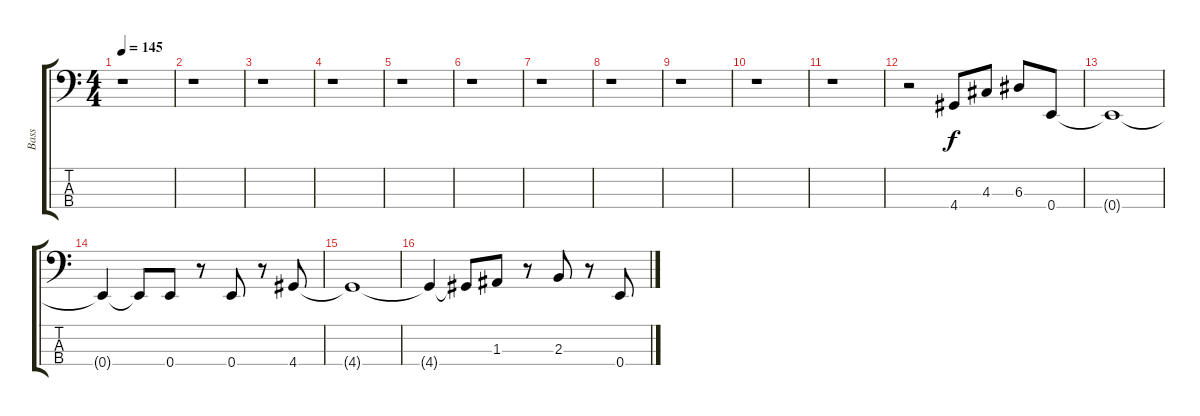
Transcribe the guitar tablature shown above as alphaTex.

\track ("Bass" "Bass") {instrument electricbasspick}
\staff {score tabs}
\tuning (G2 D2 A1 E1) {hide}
\ts (4 4)
\tempo 145
\clef f4
\ks c
r.1{dy f instrument electricbasspick} |
r.1 |
r.1 |
r.1 |
r.1 |
r.1 |
r.1 |
r.1 |
r.1 |
r.1 |
r.1 |
r.2 4.4.8 4.3.8 6.3.8 0.4.8 |
0.4{t}.1 |
0.4{t}.4 0.4{t}.8 0.4.8 r.8 0.4.8 r.8 4.4.8 |
4.4{t}.1 |
4.4{t}.4 4.4{t}.8 1.3.8 r.8 2.3.8 r.8 0.4.8
